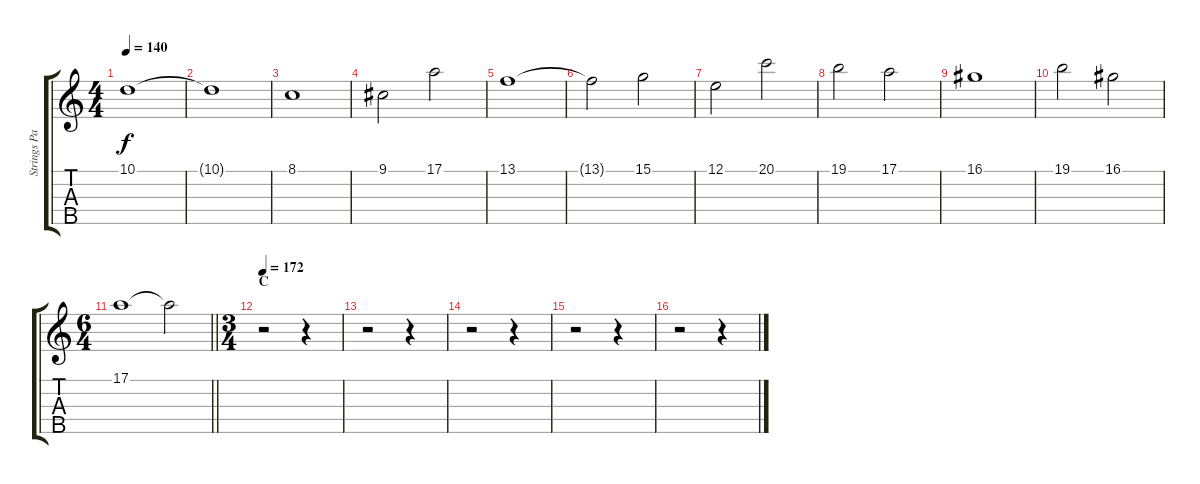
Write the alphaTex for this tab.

\track ("Strings Pad I" "Strings Pa") {instrument stringensemble2}
\staff {score tabs}
\tuning (E4 B3 G3 D3 A2) {hide}
\ts (4 4)
\tempo 140
\clef g2
\ks c
10.1.1{dy f} |
10.1{t}.1 |
8.1.1 |
9.1.2 17.1.2 |
13.1.1 |
13.1{t}.2 15.1.2 |
12.1.2 20.1.2 |
19.1.2 17.1.2 |
16.1.1 |
19.1.2 16.1.2 |
\ts (6 4)
\barLineRight lightlight
17.1.1{volume 0} 17.1{t}.2 |
\ts (3 4)
\section ("" "C")
\tempo 172
r.2{volume 12} r.4 |
r.2 r.4 |
r.2 r.4 |
r.2 r.4 |
r.2 r.4
